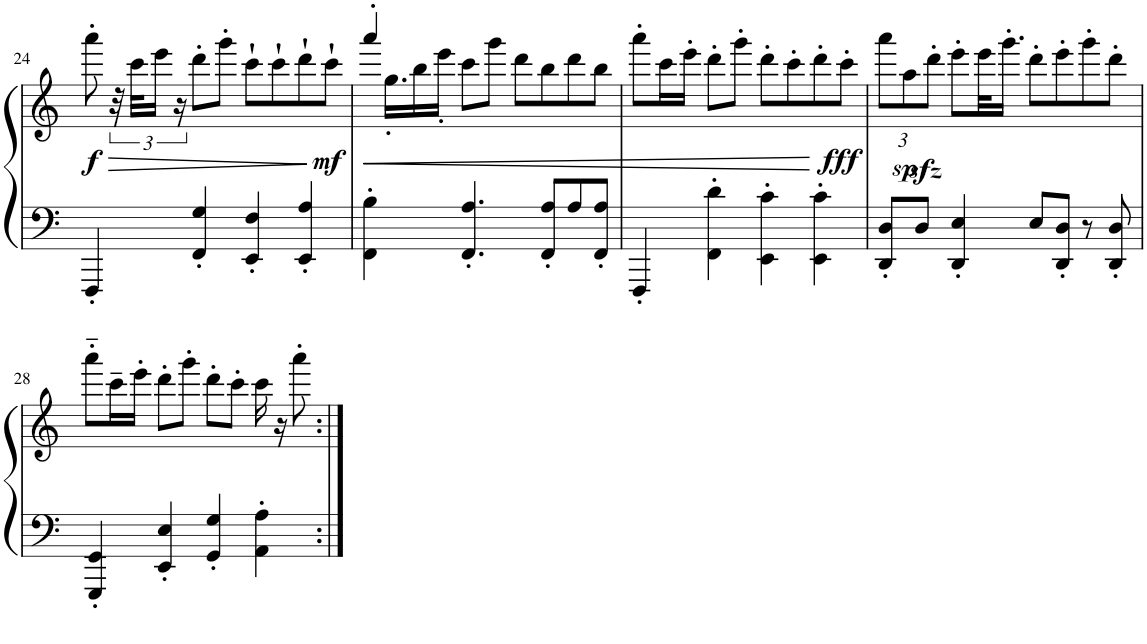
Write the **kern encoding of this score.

**kern	**kern	**dynam
*part1	*part1	*part1
*staff2	*staff1	*staff1/2
*I"Piano	*	*
*I'Pno.	*	*
!!LO:PB:g=z
*clefF4	*clefG2	*
*k[]	*k[]	*
*M4/4	*M4/4	*
=24	=24	=24
!	!	!LO:HP:b
!	!	!LO:DY:n=1:b
4FFF'/	8aaa'\	> f
.	48r	.
.	48ccc\KLL	.
.	24eee\JJ	.
.	24r	.
4FF/' 4G/'	8ddd'\L	.
.	8ggg'\J	.
4EE/' 4F/'	8ccc`\L	.
.	8ccc`\	.
4EE/' 4A/'	8ddd`\	.
!	!	!LO:DY:n=2:b
.	8ccc`\J	] mf
=25	=25	=25
!	!	!LO:HP:b
*	*^	*
4FF\' 4B\'	4aaa'/	32ryy	<
.	.	16.gg'\LL	.
.	.	16bb\	.
.	.	16eee'\JJ	.
4.FF/' 4.A/'	8ccc\L	2.ryy	.
.	8ggg\J	.	.
.	8ddd\L	.	.
8FF/' 8A/'L	8bb\	.	.
8A/	8ddd\	.	.
8FF/' 8A/'J	8bb\J	.	.
*	*v	*v	*
=26	=26	=26
4FFF'/	8aaa'\L	.
.	16ccc\L	.
.	16eee'\JJ	.
4FF\' 4d\'	8ddd'\L	.
.	8ggg'\J	.
4EE\' 4c\'	8ddd'\L	.
.	8ccc'\	.
4EE\' 4c\'	8ddd'\	.
!	!	!LO:DY:n=1:b
.	8ccc'\J	[ fff
=27	=27	=27
*	*Xbrackettup	*
8DD/' 8D/'L	12aaa\L	.
!	!	!LO:DY:b
.	12aa\	other-dynamics
8D/J	.	.
.	12dddzz<'\J	.
4DD/' 4E/'	8eee'\L	.
.	32eee\KL	.
.	16.ggg'\JJ	.
8E/L	8ddd'\L	.
8DD/' 8D/'J	8eee'\	.
8r	8ggg'\	.
8DD/' 8D/'	8ddd'\J	.
!!LO:LB:g=z
=28	=28	=28
4EEE/' 4EE/'	8aaa'~\L	.
.	16ccc~\L	.
.	16eee'\JJ	.
4EE/' 4E/'	8ddd'\L	.
.	8ggg'\J	.
4GG/' 4G/'	8ddd'\L	.
.	8ccc'\J	.
4AA\' 4A\'	16ccc\	.
.	16r	.
.	8aaa'\	.
=:|!	=:|!	=:|!
*-	*-	*-
